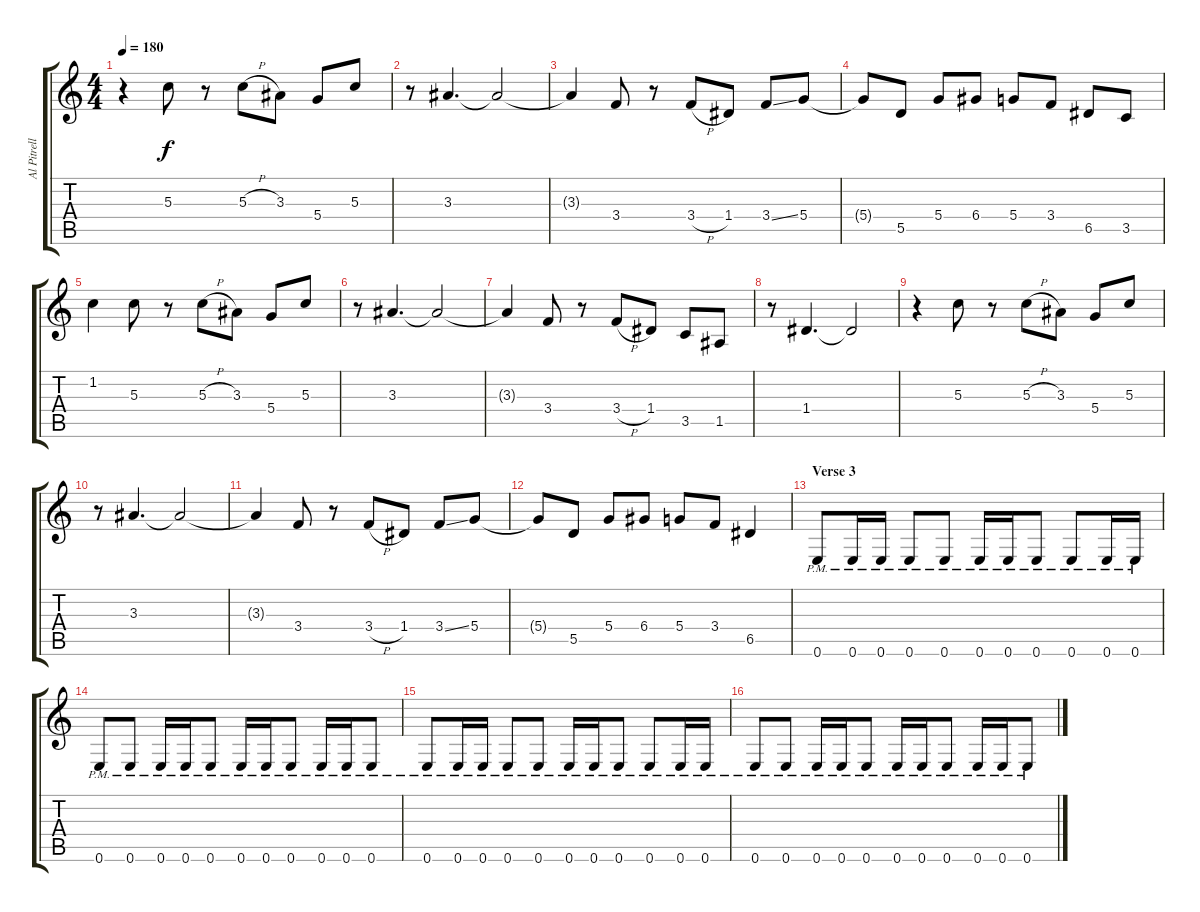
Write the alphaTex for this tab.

\track ("Al Pitrelli" "Al Pitrell") {instrument distortionguitar}
\staff {score tabs}
\tuning (E4 B3 G3 D3 A2 E2) {hide}
\ts (4 4)
\tempo 180
\clef g2
\ks c
r.4{dy f} 5.3.8 r.8 5.3{h}.8 3.3.8 5.4.8 5.3.8 |
r.8 3.3.4{d} 3.3{t}.2 |
3.3{t}.4 3.4.8 r.8 3.4{h}.8 1.4.8 3.4{ss}.8 5.4.8 |
5.4{t}.8 5.5.8 5.4.8 6.4.8 5.4.8 3.4.8 6.5.8 3.5.8 |
1.2.4 5.3.8 r.8 5.3{h}.8 3.3.8 5.4.8 5.3.8 |
r.8 3.3.4{d} 3.3{t}.2 |
3.3{t}.4 3.4.8 r.8 3.4{h}.8 1.4.8 3.5.8 1.5.8 |
r.8 1.4.4{d} 1.4{t}.2 |
r.4 5.3.8 r.8 5.3{h}.8 3.3.8 5.4.8 5.3.8 |
r.8 3.3.4{d} 3.3{t}.2 |
3.3{t}.4 3.4.8 r.8 3.4{h}.8 1.4.8 3.4{ss}.8 5.4.8 |
5.4{t}.8 5.5.8 5.4.8 6.4.8 5.4.8 3.4.8 6.5.4 |
\section ("" "Verse 3")
0.6{pm}.8 0.6{pm}.16 0.6{pm}.16 0.6{pm}.8 0.6{pm}.8 0.6{pm}.16 0.6{pm}.16 0.6{pm}.8 0.6{pm}.8 0.6{pm}.16 0.6{pm}.16 |
0.6{pm}.8 0.6{pm}.8 0.6{pm}.16 0.6{pm}.16 0.6{pm}.8 0.6{pm}.16 0.6{pm}.16 0.6{pm}.8 0.6{pm}.16 0.6{pm}.16 0.6{pm}.8 |
0.6{pm}.8 0.6{pm}.16 0.6{pm}.16 0.6{pm}.8 0.6{pm}.8 0.6{pm}.16 0.6{pm}.16 0.6{pm}.8 0.6{pm}.8 0.6{pm}.16 0.6{pm}.16 |
0.6{pm}.8 0.6{pm}.8 0.6{pm}.16 0.6{pm}.16 0.6{pm}.8 0.6{pm}.16 0.6{pm}.16 0.6{pm}.8 0.6{pm}.16 0.6{pm}.16 0.6{pm}.8
